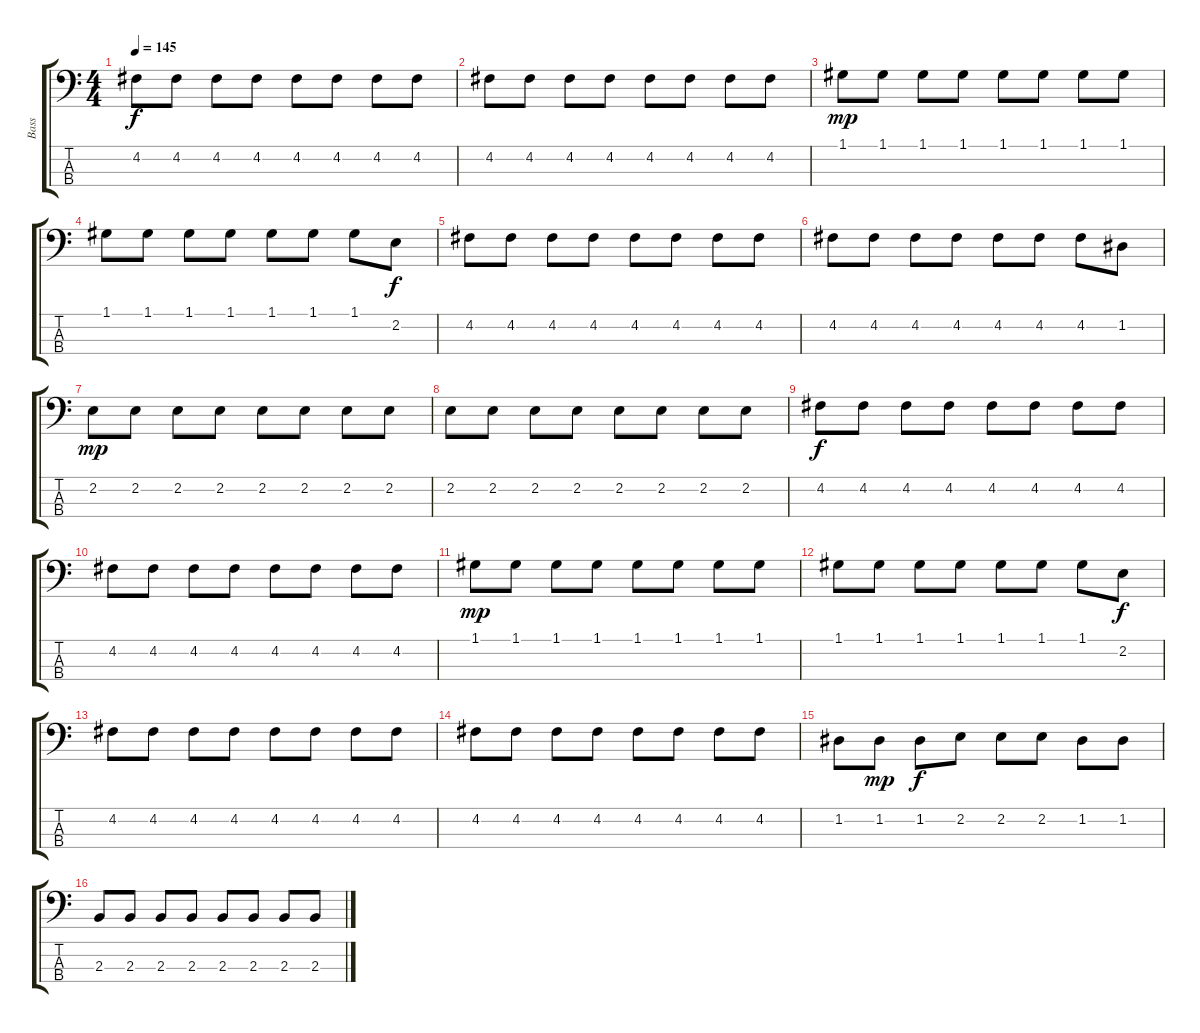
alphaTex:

\track ("Bass " "Bass ") {instrument electricbassfinger}
\staff {score tabs}
\tuning (G2 D2 A1 E1) {hide}
\ts (4 4)
\tempo 145
\clef f4
\ks c
4.2.8{dy f} 4.2.8 4.2.8 4.2.8 4.2.8 4.2.8 4.2.8 4.2.8 |
4.2.8 4.2.8 4.2.8 4.2.8 4.2.8 4.2.8 4.2.8 4.2.8 |
1.1.8{dy mp} 1.1.8 1.1.8 1.1.8 1.1.8 1.1.8 1.1.8 1.1.8 |
1.1.8 1.1.8 1.1.8 1.1.8 1.1.8 1.1.8 1.1.8 2.2.8{dy f} |
4.2.8 4.2.8 4.2.8 4.2.8 4.2.8 4.2.8 4.2.8 4.2.8 |
4.2.8 4.2.8 4.2.8 4.2.8 4.2.8 4.2.8 4.2.8 1.2.8 |
2.2.8{dy mp} 2.2.8 2.2.8 2.2.8 2.2.8 2.2.8 2.2.8 2.2.8 |
2.2.8 2.2.8 2.2.8 2.2.8 2.2.8 2.2.8 2.2.8 2.2.8 |
4.2.8{dy f} 4.2.8 4.2.8 4.2.8 4.2.8 4.2.8 4.2.8 4.2.8 |
4.2.8 4.2.8 4.2.8 4.2.8 4.2.8 4.2.8 4.2.8 4.2.8 |
1.1.8{dy mp} 1.1.8 1.1.8 1.1.8 1.1.8 1.1.8 1.1.8 1.1.8 |
1.1.8 1.1.8 1.1.8 1.1.8 1.1.8 1.1.8 1.1.8 2.2.8{dy f} |
4.2.8 4.2.8 4.2.8 4.2.8 4.2.8 4.2.8 4.2.8 4.2.8 |
4.2.8 4.2.8 4.2.8 4.2.8 4.2.8 4.2.8 4.2.8 4.2.8 |
1.2.8 1.2.8{dy mp} 1.2.8{dy f} 2.2.8 2.2.8 2.2.8 1.2.8 1.2.8 |
2.3.8 2.3.8 2.3.8 2.3.8 2.3.8 2.3.8 2.3.8 2.3.8
